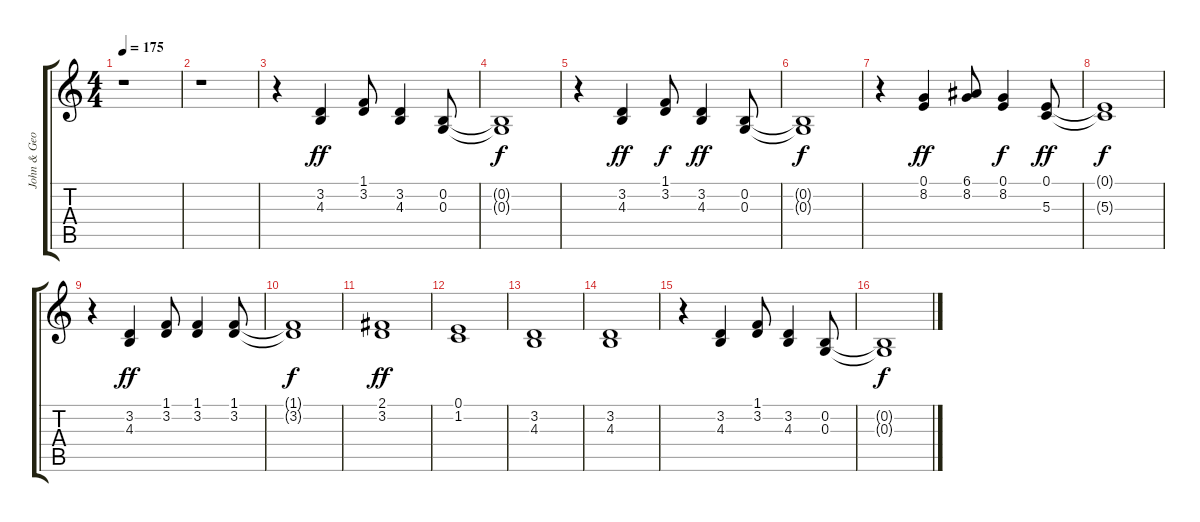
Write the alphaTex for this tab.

\track ("John & George" "John & Geo") {instrument electricpiano2}
\staff {score tabs}
\tuning (E4 B3 G3 D3 A2 E2) {hide}
\ts (4 4)
\tempo 175
\clef g2
\ks c
r.1{dy ff} |
r.1 |
r.4 (3.2 4.3).4 (1.1 3.2).8 (3.2 4.3).4 (0.2 0.3).8 |
(0.2{t} 0.3{t}).1{dy f} |
r.4 (3.2 4.3).4{dy ff} (1.1 3.2).8{dy f} (3.2 4.3).4{dy ff} (0.2 0.3).8 |
(0.2{t} 0.3{t}).1{dy f} |
r.4 (0.1 8.2).4{dy ff} (6.1 8.2).8 (0.1 8.2).4{dy f} (0.1 5.3).8{dy ff} |
(0.1{t} 5.3{t}).1{dy f} |
r.4 (3.2 4.3).4{dy ff} (1.1 3.2).8 (1.1 3.2).4 (1.1 3.2).8 |
(1.1{t} 3.2{t}).1{dy f} |
(2.1 3.2).1{dy ff} |
(0.1 1.2).1 |
(3.2 4.3).1 |
(3.2 4.3).1 |
r.4 (3.2 4.3).4{volume 15} (1.1 3.2).8{volume 14} (3.2 4.3).4{volume 14} (0.2 0.3).8{volume 14} |
(0.2{t} 0.3{t}).1{dy f}
